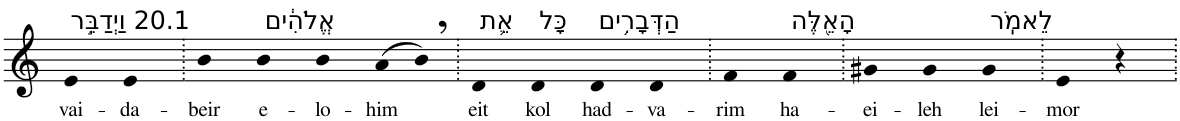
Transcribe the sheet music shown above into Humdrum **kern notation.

**kern	**text
*part1	*part1
*staff1	*staff1
*I"Piano	*
*I'Pno	*
*clefG2	*
*k[]	*
=1	=1
!LO:TX:a:t=20.1 וַיְדַבֵּ֣ר	!
!	!LO:LY:b
4e	vai-
!	!LO:LY:b
4e	-da-
=2.	=2.
!	!LO:LY:b
4b	-beir
!LO:TX:a:t=אֱלֹהִ֔ים	!
!	!LO:LY:b
4b	e-
!	!LO:LY:b
4b	-lo-
!	!LO:LY:b
(>8a	-him
8b,)	.
=3.	=3.
!LO:TX:a:t=אֵ֛ת	!
!	!LO:LY:b
4d	eit
!LO:TX:a:t=כָּל	!
!	!LO:LY:b
4d	kol
!LO:TX:a:t=הַדְּבָרִ֥ים	!
!	!LO:LY:b
4d	had-
!	!LO:LY:b
4d	-va-
=4.	=4.
!	!LO:LY:b
4f	-rim
!LO:TX:a:t=הָאֵ֖לֶּה	!
!	!LO:LY:b
4f	ha-
=5.	=5.
!	!LO:LY:b
4g#X	-ei-
!	!LO:LY:b
4g#	-leh
!LO:TX:a:t=לֵאמֹֽר	!
!	!LO:LY:b
4g#	lei-
=6.	=6.
!	!LO:LY:b
4e	-mor
4r	.
=.	=.
*-	*-
